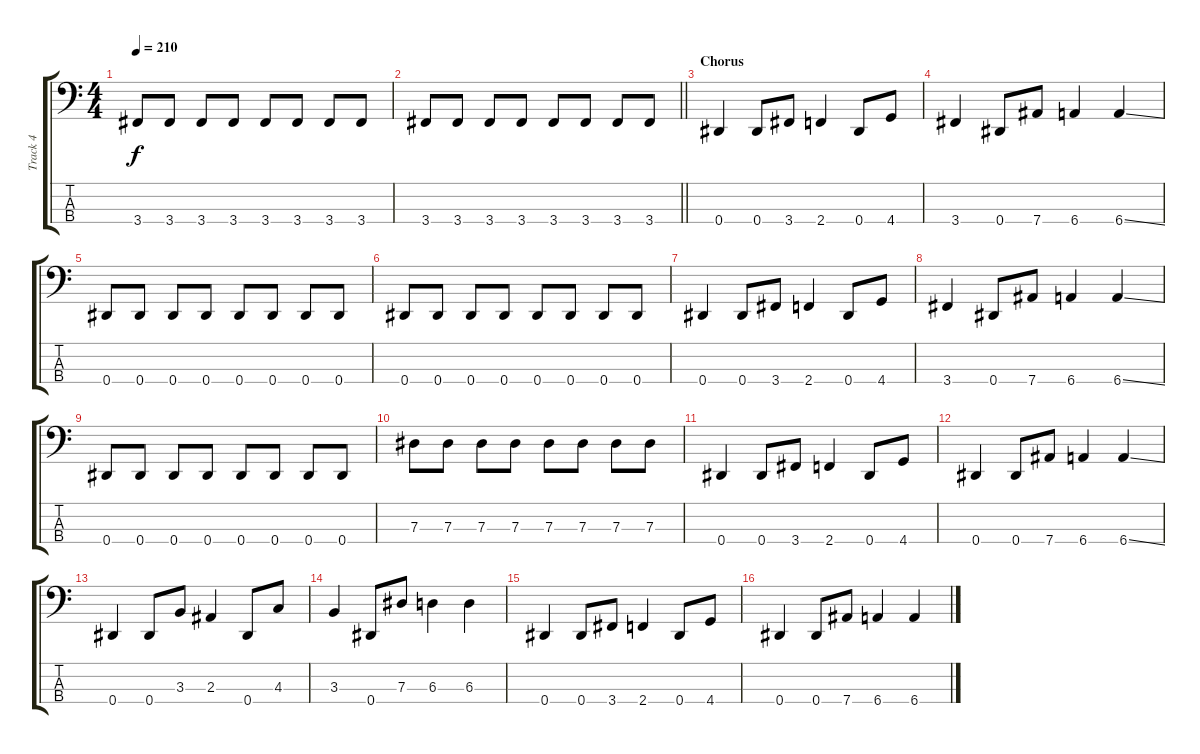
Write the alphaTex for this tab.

\track ("Track 4" "Track 4") {instrument electricbasspick}
\staff {score tabs}
\tuning (Gb2 Db2 Ab1 Eb1) {hide}
\ts (4 4)
\tempo 210
\clef f4
\ks c
3.4.8{dy f} 3.4.8 3.4.8 3.4.8 3.4.8 3.4.8 3.4.8 3.4.8 |
\barLineRight lightlight
3.4.8 3.4.8 3.4.8 3.4.8 3.4.8 3.4.8 3.4.8 3.4.8 |
\section ("" "Chorus")
0.4.4 0.4.8 3.4.8 2.4.4 0.4.8 4.4.8 |
3.4.4 0.4.8 7.4.8 6.4.4 6.4{ss}.4 |
0.4.8 0.4.8 0.4.8 0.4.8 0.4.8 0.4.8 0.4.8 0.4.8 |
0.4.8 0.4.8 0.4.8 0.4.8 0.4.8 0.4.8 0.4.8 0.4.8 |
0.4.4 0.4.8 3.4.8 2.4.4 0.4.8 4.4.8 |
3.4.4 0.4.8 7.4.8 6.4.4 6.4{ss}.4 |
0.4.8 0.4.8 0.4.8 0.4.8 0.4.8 0.4.8 0.4.8 0.4.8 |
7.3.8 7.3.8 7.3.8 7.3.8 7.3.8 7.3.8 7.3.8 7.3.8 |
0.4.4 0.4.8 3.4.8 2.4.4 0.4.8 4.4.8 |
0.4.4 0.4.8 7.4.8 6.4.4 6.4{ss}.4 |
0.4.4 0.4.8 3.3.8 2.3.4 0.4.8 4.3.8 |
3.3.4 0.4.8 7.3.8 6.3.4 6.3.4 |
0.4.4 0.4.8 3.4.8 2.4.4 0.4.8 4.4.8 |
0.4.4 0.4.8 7.4.8 6.4.4 6.4{ss}.4
